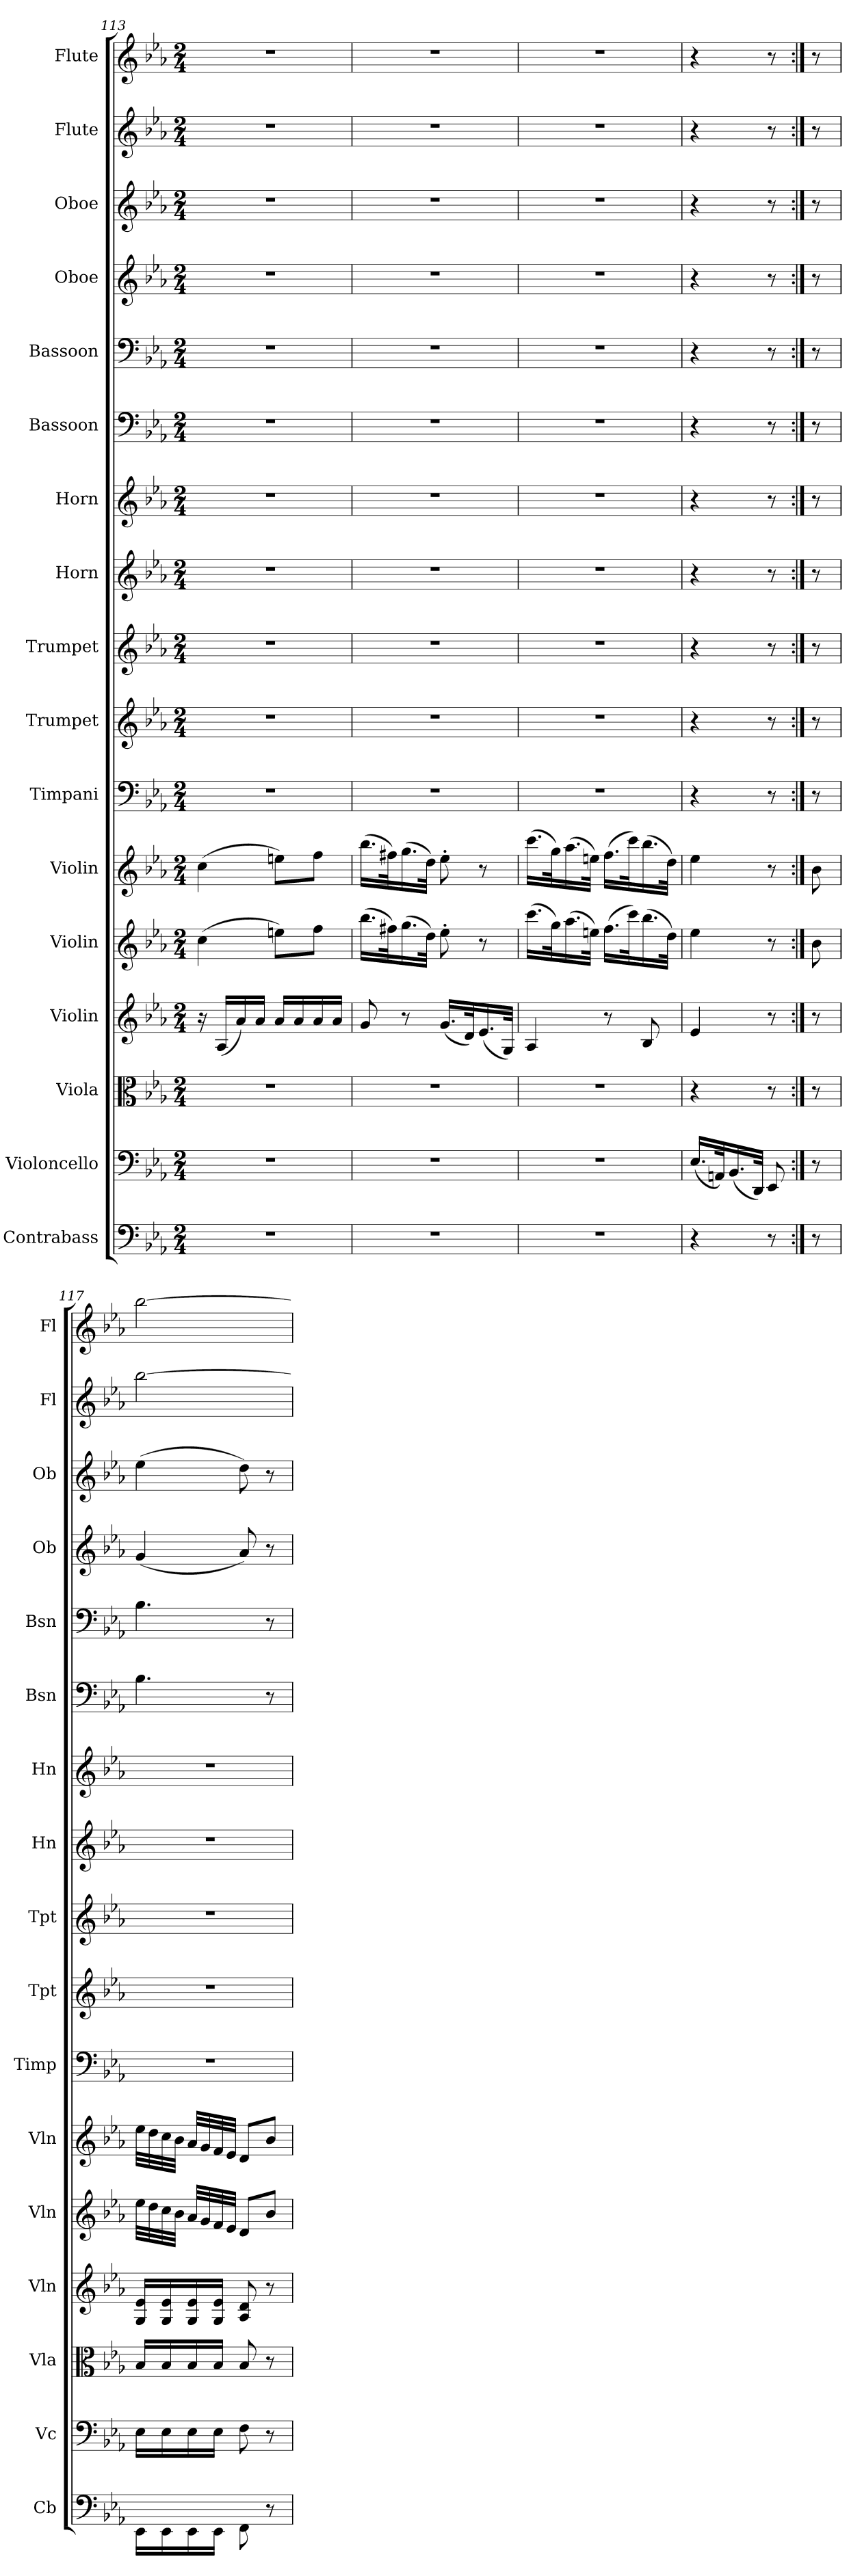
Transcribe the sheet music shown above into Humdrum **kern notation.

**kern	**kern	**kern	**kern	**kern	**kern	**kern	**kern	**kern	**kern	**kern	**kern	**kern	**kern	**kern	**kern	**kern
*part17	*part16	*part15	*part14	*part13	*part12	*part11	*part10	*part9	*part8	*part7	*part6	*part5	*part4	*part3	*part2	*part1
*staff17	*staff16	*staff15	*staff14	*staff13	*staff12	*staff11	*staff10	*staff9	*staff8	*staff7	*staff6	*staff5	*staff4	*staff3	*staff2	*staff1
*I"Contrabass	*I"Violoncello	*I"Viola	*I"Violin	*I"Violin	*I"Violin	*I"Timpani	*I"Trumpet	*I"Trumpet	*I"Horn	*I"Horn	*I"Bassoon	*I"Bassoon	*I"Oboe	*I"Oboe	*I"Flute	*I"Flute
*I'Cb	*I'Vc	*I'Vla	*I'Vln	*I'Vln	*I'Vln	*I'Timp	*I'Tpt	*I'Tpt	*I'Hn	*I'Hn	*I'Bsn	*I'Bsn	*I'Ob	*I'Ob	*I'Fl	*I'Fl
*clefF4	*clefF4	*clefC3	*clefG2	*clefG2	*clefG2	*clefF4	*clefG2	*clefG2	*clefG2	*clefG2	*clefF4	*clefF4	*clefG2	*clefG2	*clefG2	*clefG2
*k[b-e-a-]	*k[b-e-a-]	*k[b-e-a-]	*k[b-e-a-]	*k[b-e-a-]	*k[b-e-a-]	*k[b-e-a-]	*k[b-e-a-]	*k[b-e-a-]	*k[b-e-a-]	*k[b-e-a-]	*k[b-e-a-]	*k[b-e-a-]	*k[b-e-a-]	*k[b-e-a-]	*k[b-e-a-]	*k[b-e-a-]
*M2/4	*M2/4	*M2/4	*M2/4	*M2/4	*M2/4	*M2/4	*M2/4	*M2/4	*M2/4	*M2/4	*M2/4	*M2/4	*M2/4	*M2/4	*M2/4	*M2/4
=113	=113	=113	=113	=113	=113	=113	=113	=113	=113	=113	=113	=113	=113	=113	=113	=113
2r	2r	2r	16r	(4cc\	(4cc\	2r	2r	2r	2r	2r	2r	2r	2r	2r	2r	2r
.	.	.	(16A-"/LL	.	.	.	.	.	.	.	.	.	.	.	.	.
.	.	.	16a-"/)	.	.	.	.	.	.	.	.	.	.	.	.	.
.	.	.	16a-"/JJ	.	.	.	.	.	.	.	.	.	.	.	.	.
.	.	.	16a-"/LL	8een\L)	8een\L)	.	.	.	.	.	.	.	.	.	.	.
.	.	.	16a-"/	.	.	.	.	.	.	.	.	.	.	.	.	.
.	.	.	16a-"/	8ff\J	8ff\J	.	.	.	.	.	.	.	.	.	.	.
.	.	.	16a-"/JJ	.	.	.	.	.	.	.	.	.	.	.	.	.
=114	=114	=114	=114	=114	=114	=114	=114	=114	=114	=114	=114	=114	=114	=114	=114	=114
2r	2r	2r	8g"/	(16.bb-\LL	(16.bb-\LL	2r	2r	2r	2r	2r	2r	2r	2r	2r	2r	2r
.	.	.	.	32ff#X\K)	32ff#X\K)	.	.	.	.	.	.	.	.	.	.	.
.	.	.	8r	(16.gg\	(16.gg\	.	.	.	.	.	.	.	.	.	.	.
.	.	.	.	32dd\JJk)	32dd\JJk)	.	.	.	.	.	.	.	.	.	.	.
.	.	.	(16.g"/LL	8ee-'\	8ee-'\	.	.	.	.	.	.	.	.	.	.	.
.	.	.	32d"/K)	.	.	.	.	.	.	.	.	.	.	.	.	.
.	.	.	(16.e-"/	8r	8r	.	.	.	.	.	.	.	.	.	.	.
.	.	.	32G"/JJk)	.	.	.	.	.	.	.	.	.	.	.	.	.
=115	=115	=115	=115	=115	=115	=115	=115	=115	=115	=115	=115	=115	=115	=115	=115	=115
2r	2r	2r	4A-"/	(16.ccc\LL	(16.ccc\LL	2r	2r	2r	2r	2r	2r	2r	2r	2r	2r	2r
.	.	.	.	32gg\K)	32gg\K)	.	.	.	.	.	.	.	.	.	.	.
.	.	.	.	(16.aa-\	(16.aa-\	.	.	.	.	.	.	.	.	.	.	.
.	.	.	.	32een\JJk)	32een\JJk)	.	.	.	.	.	.	.	.	.	.	.
.	.	.	8r	(16.ff\LL	(16.ff\LL	.	.	.	.	.	.	.	.	.	.	.
.	.	.	.	32ccc\K)	32ccc\K)	.	.	.	.	.	.	.	.	.	.	.
.	.	.	8B-"/	(16.bb-\	(16.bb-\	.	.	.	.	.	.	.	.	.	.	.
.	.	.	.	32dd\JJk)	32dd\JJk)	.	.	.	.	.	.	.	.	.	.	.
=116	=116	=116	=116	=116	=116	=116	=116	=116	=116	=116	=116	=116	=116	=116	=116	=116
4r	(16.E-/LL	4r	4e-"/	4ee-\	4ee-\	4r	4r	4r	4r	4r	4r	4r	4r	4r	4r	4r
.	32AAn/K)	.	.	.	.	.	.	.	.	.	.	.	.	.	.	.
.	(16.BB-/	.	.	.	.	.	.	.	.	.	.	.	.	.	.	.
.	32DD/JJk)	.	.	.	.	.	.	.	.	.	.	.	.	.	.	.
8r	8EE-/	8r	8r	8r	8r	8r	8r	8r	8r	8r	8r	8r	8r	8r	8r	8r
=:|!	=:|!	=:|!	=:|!	=:|!	=:|!	=:|!	=:|!	=:|!	=:|!	=:|!	=:|!	=:|!	=:|!	=:|!	=:|!	=:|!
8r	8r	8r	8r	8b-\	8b-\	8r	8r	8r	8r	8r	8r	8r	8r	8r	8r	8r
=117	=117	=117	=117	=117	=117	=117	=117	=117	=117	=117	=117	=117	=117	=117	=117	=117
16EE-\LL	16E-\LL	16B-/LL	16G"/ 16e-"/LL	32ee-\LLL	32ee-\LLL	2r	2r	2r	2r	2r	4.B-\	4.B-\	(4g/	(4ee-\	[2bb-\	[2bb-\
.	.	.	.	32dd\	32dd\	.	.	.	.	.	.	.	.	.	.	.
16EE-\	16E-\	16B-/	16G"/ 16e-"/	32cc\	32cc\	.	.	.	.	.	.	.	.	.	.	.
.	.	.	.	32b-\JJJ	32b-\JJJ	.	.	.	.	.	.	.	.	.	.	.
16EE-\	16E-\	16B-/	16G"/ 16e-"/	32a-/LLL	32a-/LLL	.	.	.	.	.	.	.	.	.	.	.
.	.	.	.	32g/	32g/	.	.	.	.	.	.	.	.	.	.	.
16EE-\JJ	16E-\JJ	16B-/JJ	16G"/ 16e-"/JJ	32f/	32f/	.	.	.	.	.	.	.	.	.	.	.
.	.	.	.	32e-/JJJ	32e-/JJJ	.	.	.	.	.	.	.	.	.	.	.
8FF\	8F\	8B-/	8A-"/ 8d"/	8d/L	8d/L	.	.	.	.	.	.	.	8a-/)	8dd\)	.	.
8r	8r	8r	8r	8b-/J	8b-/J	.	.	.	.	.	8r	8r	8r	8r	.	.
=	=	=	=	=	=	=	=	=	=	=	=	=	=	=	=	=
*-	*-	*-	*-	*-	*-	*-	*-	*-	*-	*-	*-	*-	*-	*-	*-	*-
